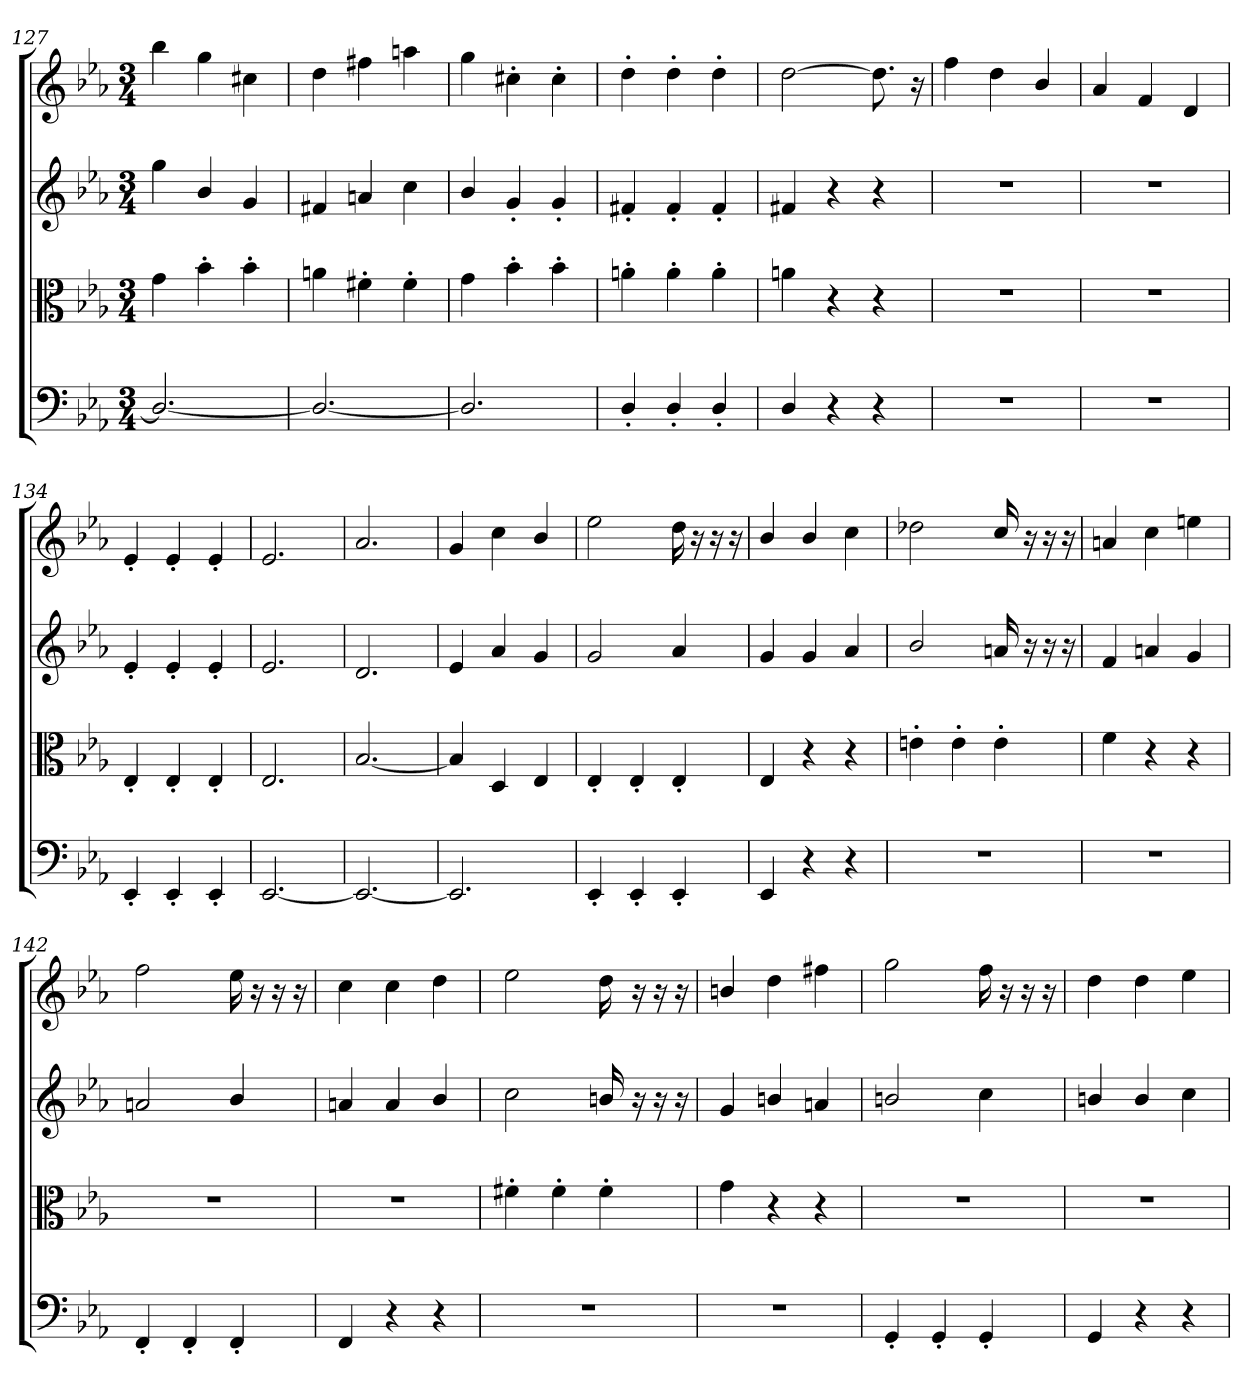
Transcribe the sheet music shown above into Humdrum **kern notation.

**kern	**kern	**kern	**kern
*part4	*part3	*part2	*part1
*staff4	*staff3	*staff2	*staff1
*clefF4	*clefC3	*clefG2	*clefG2
*k[b-e-a-]	*k[b-e-a-]	*k[b-e-a-]	*k[b-e-a-]
*E-:	*E-:	*E-:	*E-:
*M3/4	*M3/4	*M3/4	*M3/4
=127	=127	=127	=127
2.D/_	4g\	4gg\	4bb-\
.	4b-'\	4b-/	4gg\
.	4b-'\	4g/	4cc#X\
=128	=128	=128	=128
2.D/_	4an\	4f#X/	4dd\
.	4f#X'\	4an/	4ff#X\
.	4f#'\	4cc\	4aan\
=129	=129	=129	=129
2.D/]	4g\	4b-/	4gg\
.	4b-'\	4g'/	4cc#X'\
.	4b-'\	4g'/	4cc#'\
=130	=130	=130	=130
4D'/	4an'\	4f#X'/	4dd'\
4D'/	4a'\	4f#'/	4dd'\
4D'/	4a'\	4f#'/	4dd'\
=131	=131	=131	=131
4D/	4an\	4f#X/	[2dd\
4r	4r	4r	.
4r	4r	4r	8.dd\]
.	.	.	16r
=132	=132	=132	=132
2.r	2.r	2.r	4ff\
.	.	.	4dd\
.	.	.	4b-/
=133	=133	=133	=133
2.r	2.r	2.r	4a-/
.	.	.	4f/
.	.	.	4d/
=134	=134	=134	=134
4EE-'/	4E-'/	4e-'/	4e-'/
4EE-'/	4E-'/	4e-'/	4e-'/
4EE-'/	4E-'/	4e-'/	4e-'/
=135	=135	=135	=135
[2.EE-/	2.E-/	2.e-/	2.e-/
=136	=136	=136	=136
2.EE-/_	[2.B-/	2.d/	2.a-/
=137	=137	=137	=137
2.EE-/]	4B-/]	4e-/	4g/
.	4D/	4a-/	4cc\
.	4E-/	4g/	4b-/
=138	=138	=138	=138
4EE-'/	4E-'/	2g/	2ee-\
4EE-'/	4E-'/	.	.
4EE-'/	4E-'/	4a-/	16dd\
.	.	.	16r
.	.	.	16r
.	.	.	16r
=139	=139	=139	=139
4EE-/	4E-/	4g/	4b-/
4r	4r	4g/	4b-/
4r	4r	4a-/	4cc\
=140	=140	=140	=140
2.r	4en'\	2b-/	2dd-X\
.	4e'\	.	.
.	4e'\	16an/	16cc/
.	.	16r	16r
.	.	16r	16r
.	.	16r	16r
=141	=141	=141	=141
2.r	4f\	4f/	4an/
.	4r	4an/	4cc\
.	4r	4g/	4een\
=142	=142	=142	=142
4FF'/	2.r	2an/	2ff\
4FF'/	.	.	.
4FF'/	.	4b-/	16ee-\
.	.	.	16r
.	.	.	16r
.	.	.	16r
=143	=143	=143	=143
4FF/	2.r	4an/	4cc\
4r	.	4a/	4cc\
4r	.	4b-/	4dd\
=144	=144	=144	=144
2.r	4f#X'\	2cc\	2ee-\
.	4f#'\	.	.
.	4f#'\	16bn/	16dd\
.	.	16r	16r
.	.	16r	16r
.	.	16r	16r
=145	=145	=145	=145
2.r	4g\	4g/	4bn/
.	4r	4bn/	4dd\
.	4r	4an/	4ff#X\
=146	=146	=146	=146
4GG'/	2.r	2bn/	2gg\
4GG'/	.	.	.
4GG'/	.	4cc\	16ff\
.	.	.	16r
.	.	.	16r
.	.	.	16r
=147	=147	=147	=147
4GG/	2.r	4bn/	4dd\
4r	.	4b/	4dd\
4r	.	4cc\	4ee-\
=	=	=	=
*-	*-	*-	*-
